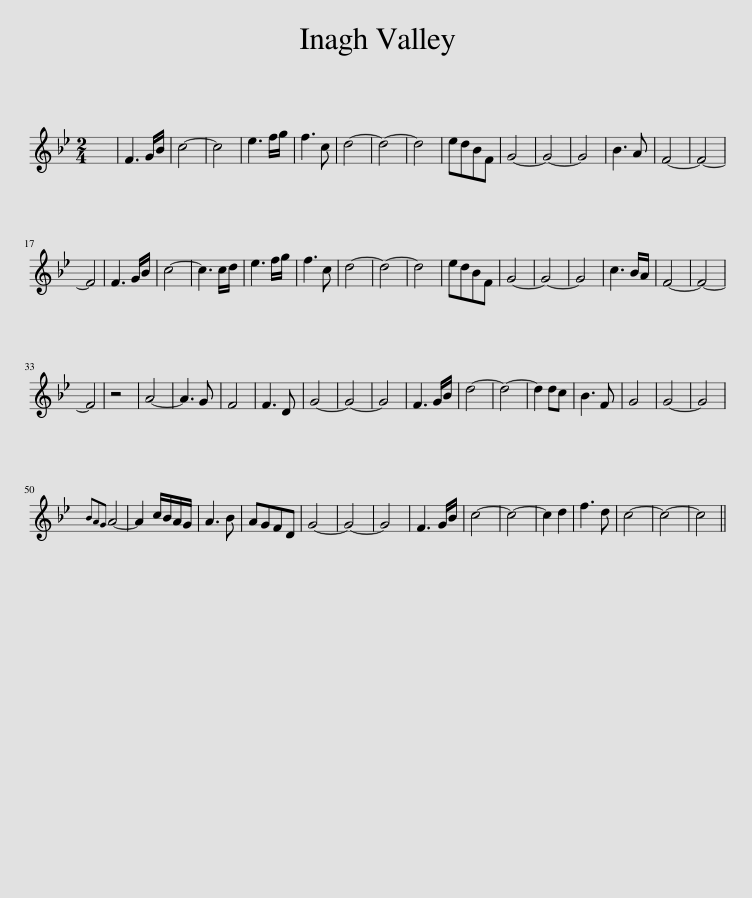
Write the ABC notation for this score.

X:1
L:1/8
M:2/4
I:linebreak $
K:Bb
V:1 treble
V:1
 x4 | F3 G/B/ | c4- | c4 | e3 f/g/ | %5
 f3 c | d4- | d4- | d4 | edBF | %10
 G4- | G4- | G4 | B3 A | F4- | %15
 F4- |$ F4 | F3 G/B/ | c4- | c3 c/d/ | %20
 e3 f/g/ | f3 c | d4- | d4- | d4 | %25
 edBF | G4- | G4- | G4 | c3 B/A/ | %30
 F4- | F4- |$ F4 | z4 | A4- | %35
 A3 G | F4 | F3 D | G4- | G4- | %40
 G4 | F3 G/B/ | d4- | d4- | d2 dc | %45
 B3 F | G4 | G4- | G4 |${BAG} A4- | %50
 A2 c/B/A/G/ | A3 B | AGFD | G4- | G4- | %55
 G4 | F3 G/B/ | c4- | c4- | c2 d2 | %60
 f3 d | c4- | c4- | c4 || %64
